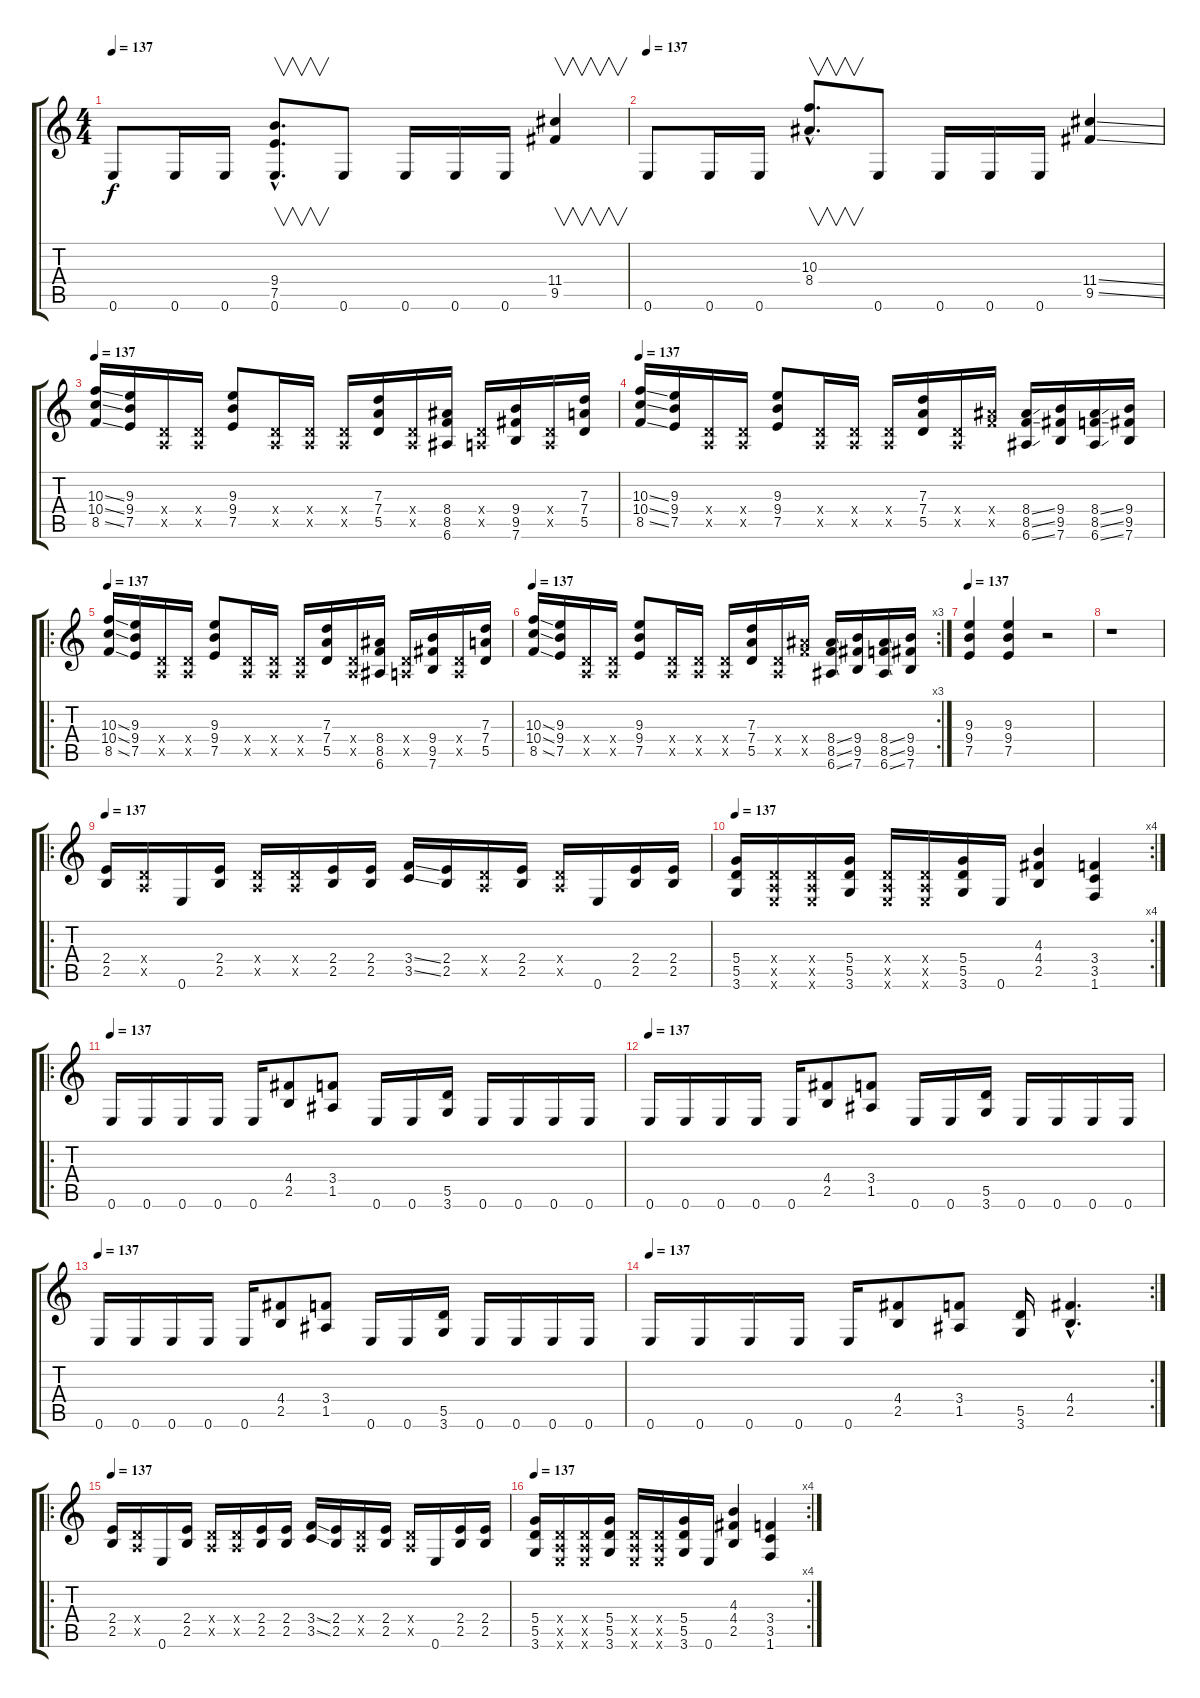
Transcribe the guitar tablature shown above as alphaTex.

\track "" {instrument distortionguitar}
\staff {score tabs}
\tuning (E4 B3 G3 D3 A2 E2) {hide}
\ts (4 4)
\tempo 137
\clef g2
\ks c
0.6.8{dy f} 0.6.16 0.6.16 (9.4{hac} 7.5{hac} 0.6{hac}).8{v d} 0.6.8 0.6.16 0.6.16 0.6.16 (11.4 9.5).4{v} |
\tempo 137
0.6.8 0.6.16 0.6.16 (10.3{hac} 8.4{hac}).8{v d} 0.6.8 0.6.16 0.6.16 0.6.16 (11.4{ss} 9.5{ss}).4 |
\tempo 137
(10.3{ss} 10.4{ss} 8.5{ss}).16 (9.3 9.4 7.5).16 (0.4{x} 0.5{x}).16 (0.4{x} 0.5{x}).16 (9.3 9.4 7.5).8 (0.4{x} 0.5{x}).16 (0.4{x} 0.5{x}).16 (0.4{x} 0.5{x}).16 (7.3 7.4 5.5).16 (0.4{x} 0.5{x}).16 (8.4 8.5 6.6).16 (0.4{x} 0.5{x}).16 (9.4 9.5 7.6).16 (0.4{x} 0.5{x}).16 (7.3 7.4 5.5).16 |
\tempo 137
(10.3{ss} 10.4{ss} 8.5{ss}).16 (9.3 9.4 7.5).16 (0.4{x} 0.5{x}).16 (0.4{x} 0.5{x}).16 (9.3 9.4 7.5).8 (0.4{x} 0.5{x}).16 (0.4{x} 0.5{x}).16 (0.4{x} 0.5{x}).16 (7.3 7.4 5.5).16 (0.4{x} 0.5{x}).16 (8.4{x} 8.5{x}).16 (8.4{ss} 8.5{ss} 6.6{ss}).16 (9.4 9.5 7.6).16 (8.4{ss} 8.5{ss} 6.6{ss}).16 (9.4 9.5 7.6).16 |
\ro
\tempo 137
(10.3{ss} 10.4{ss} 8.5{ss}).16 (9.3 9.4 7.5).16 (0.4{x} 0.5{x}).16 (0.4{x} 0.5{x}).16 (9.3 9.4 7.5).8 (0.4{x} 0.5{x}).16 (0.4{x} 0.5{x}).16 (0.4{x} 0.5{x}).16 (7.3 7.4 5.5).16 (0.4{x} 0.5{x}).16 (8.4 8.5 6.6).16 (0.4{x} 0.5{x}).16 (9.4 9.5 7.6).16 (0.4{x} 0.5{x}).16 (7.3 7.4 5.5).16 |
\rc 3
\tempo 137
(10.3{ss} 10.4{ss} 8.5{ss}).16 (9.3 9.4 7.5).16 (0.4{x} 0.5{x}).16 (0.4{x} 0.5{x}).16 (9.3 9.4 7.5).8 (0.4{x} 0.5{x}).16 (0.4{x} 0.5{x}).16 (0.4{x} 0.5{x}).16 (7.3 7.4 5.5).16 (0.4{x} 0.5{x}).16 (8.4{x} 8.5{x}).16 (8.4{ss} 8.5{ss} 6.6{ss}).16 (9.4 9.5 7.6).16 (8.4{ss} 8.5{ss} 6.6{ss}).16 (9.4 9.5 7.6).16 |
\tempo 137
(9.3 9.4 7.5).4 (9.3 9.4 7.5).4 r.2 |
r.1 |
\ro
\tempo 137
(2.4 2.5).16 (0.4{x} 0.5{x}).16 0.6.16 (2.4 2.5).16 (0.4{x} 0.5{x}).16 (0.4{x} 0.5{x}).16 (2.4 2.5).16 (2.4 2.5).16 (3.4{ss} 3.5{ss}).16 (2.4 2.5).16 (0.4{x} 0.5{x}).16 (2.4 2.5).16 (0.4{x} 0.5{x}).16 0.6.16 (2.4 2.5).16 (2.4 2.5).16 |
\rc 4
\tempo 137
(5.4 5.5 3.6).16 (0.4{x} 0.5{x} 0.6{x}).16 (0.4{x} 0.5{x} 0.6{x}).16 (5.4 5.5 3.6).16 (0.4{x} 0.5{x} 0.6{x}).16 (0.4{x} 0.5{x} 0.6{x}).16 (5.4 5.5 3.6).16 0.6.16 (4.3 4.4 2.5).4 (3.4 3.5 1.6).4 |
\ro
\tempo 137
0.6.16 0.6.16 0.6.16 0.6.16 0.6.16 (4.4 2.5).8 (3.4 1.5).8 0.6.16 0.6.16 (5.5 3.6).16 0.6.16 0.6.16 0.6.16 0.6.16 |
\tempo 137
0.6.16 0.6.16 0.6.16 0.6.16 0.6.16 (4.4 2.5).8 (3.4 1.5).8 0.6.16 0.6.16 (5.5 3.6).16 0.6.16 0.6.16 0.6.16 0.6.16 |
\tempo 137
0.6.16 0.6.16 0.6.16 0.6.16 0.6.16 (4.4 2.5).8 (3.4 1.5).8 0.6.16 0.6.16 (5.5 3.6).16 0.6.16 0.6.16 0.6.16 0.6.16 |
\rc 2
\tempo 137
0.6.16 0.6.16 0.6.16 0.6.16 0.6.16 (4.4 2.5).8 (3.4 1.5).8 (5.5 3.6).16 (4.4{hac} 2.5{hac}).4{d} |
\ro
\tempo 137
(2.4 2.5).16 (0.4{x} 0.5{x}).16 0.6.16 (2.4 2.5).16 (0.4{x} 0.5{x}).16 (0.4{x} 0.5{x}).16 (2.4 2.5).16 (2.4 2.5).16 (3.4{ss} 3.5{ss}).16 (2.4 2.5).16 (0.4{x} 0.5{x}).16 (2.4 2.5).16 (0.4{x} 0.5{x}).16 0.6.16 (2.4 2.5).16 (2.4 2.5).16 |
\rc 4
\tempo 137
(5.4 5.5 3.6).16 (0.4{x} 0.5{x} 0.6{x}).16 (0.4{x} 0.5{x} 0.6{x}).16 (5.4 5.5 3.6).16 (0.4{x} 0.5{x} 0.6{x}).16 (0.4{x} 0.5{x} 0.6{x}).16 (5.4 5.5 3.6).16 0.6.16 (4.3 4.4 2.5).4 (3.4 3.5 1.6).4
